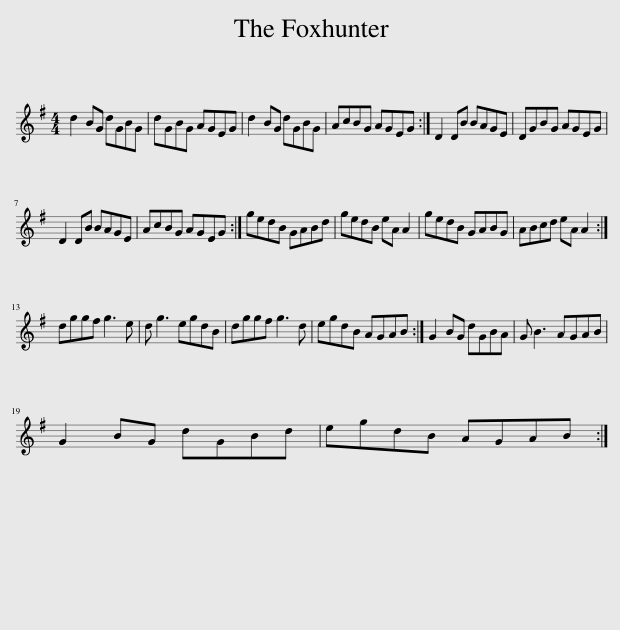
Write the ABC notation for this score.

X:1
L:1/8
M:4/4
I:linebreak $
K:G
V:1 treble
V:1
 d2 BG dGBG | dGBG AGEG | d2 BG dGBG | AcBG AGEG :| D2 DB BAGE | %5
 DGBG AGEG |$ D2 DB BAGE | AcBG AGEG :| gedB GABd | gedB eA A2 | %10
 gedB GABG | ABcd eA A2 :|$ dggf g3 e | d g3 egdB | dggf g3 d | %15
 egdB AGAB :| G2 BG dGBA | G B3 AGAB |$ G2 BG dGBd | egdB AGAB :| %20
